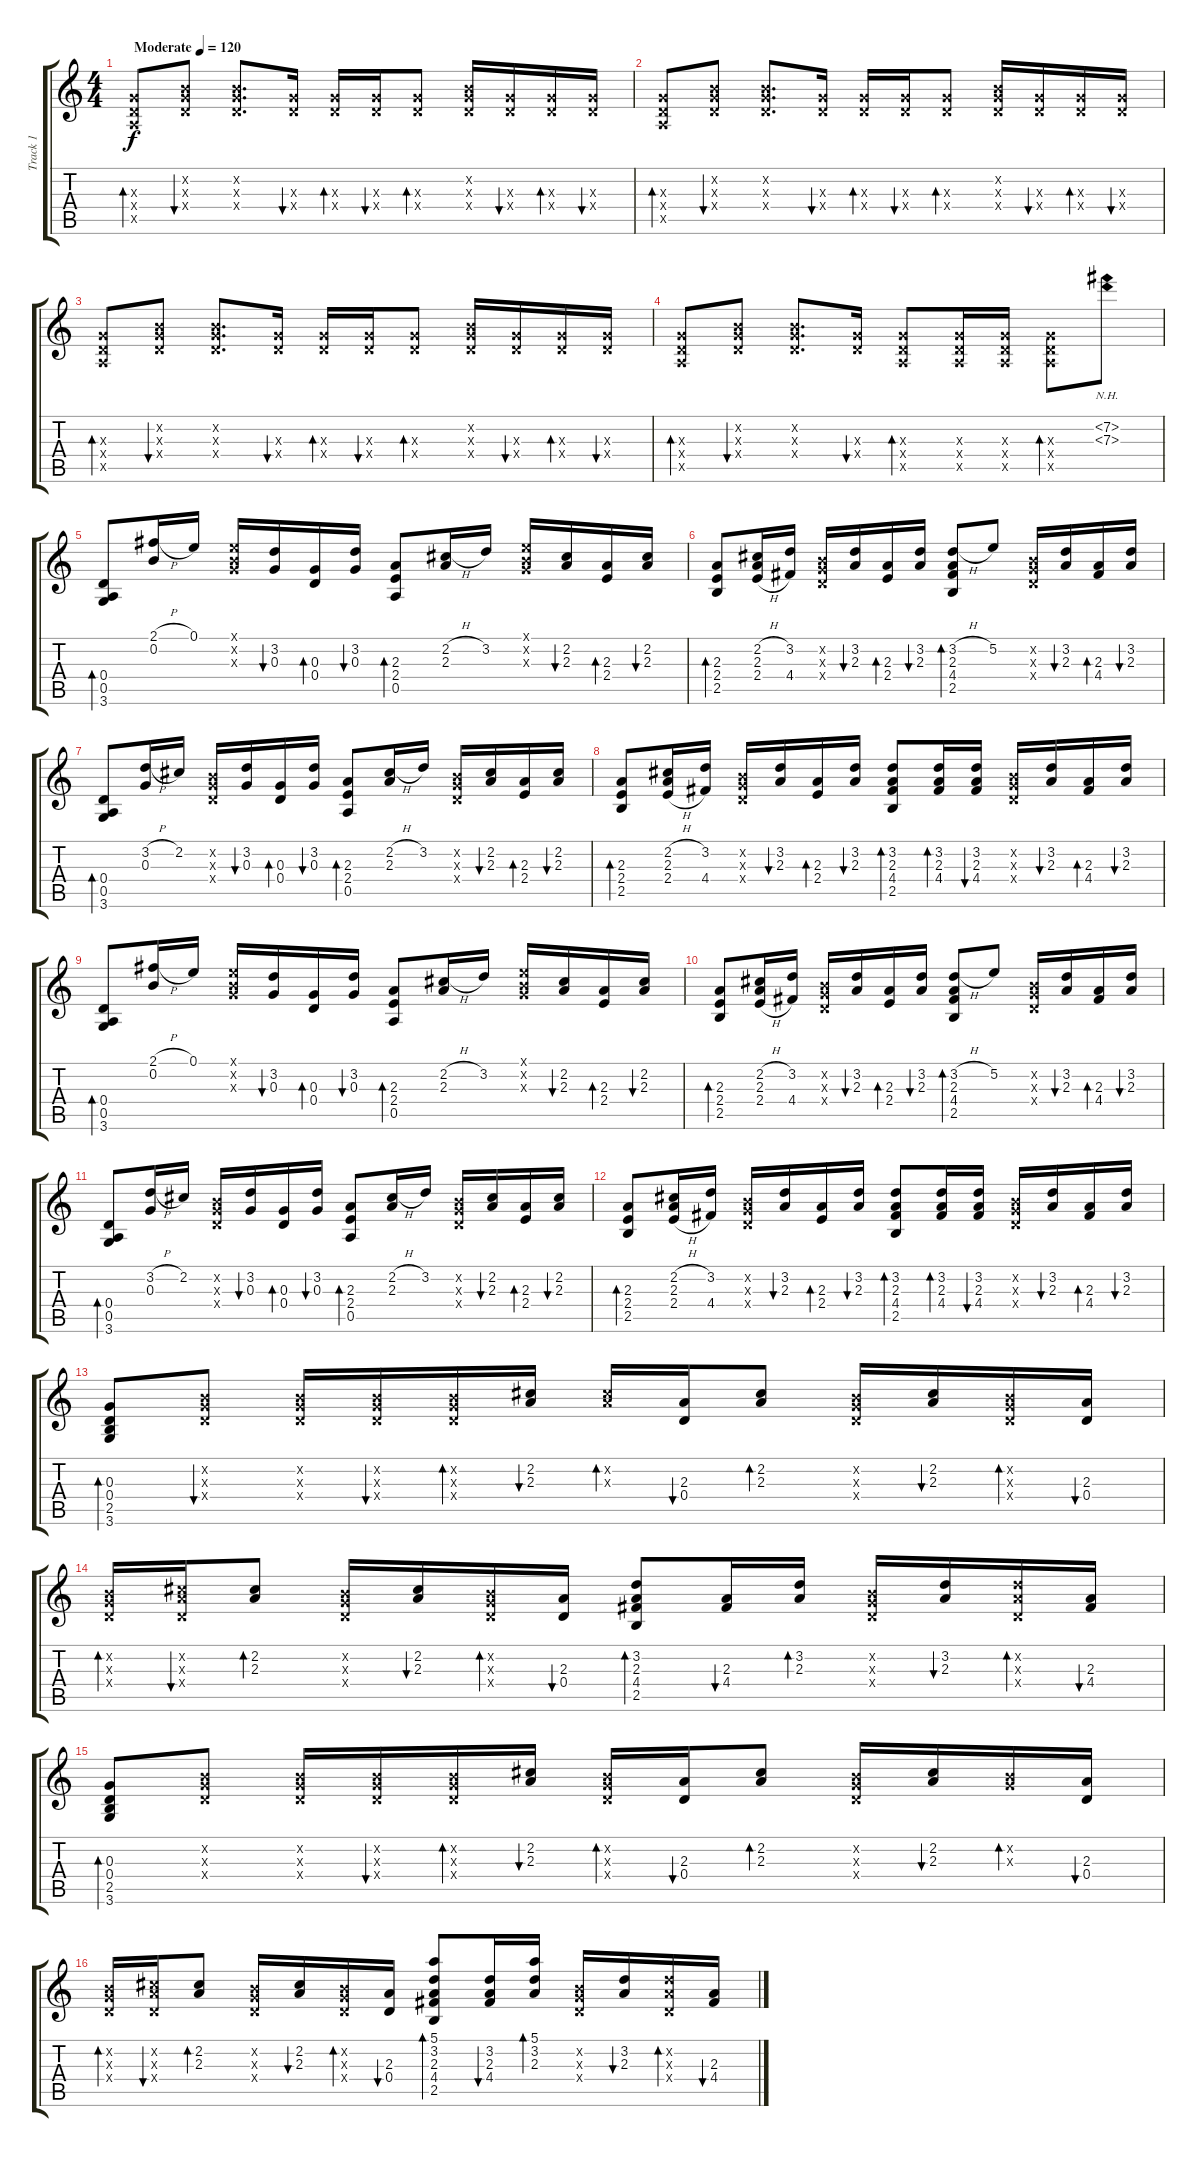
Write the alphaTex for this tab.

\track ("Track 1" "Track 1") {instrument acousticguitarsteel}
\staff {score tabs}
\tuning (E4 B3 G3 D3 A2 E2) {hide}
\ts (4 4)
\tempo (120 "Moderate")
\clef g2
\ks c
(0.3{x} 0.4{x} 0.5{x}).8{bd 60 dy f instrument acousticguitarsteel} (0.2{x} 0.3{x} 0.4{x}).8{bu 60} (0.2{x} 0.3{x} 0.4{x}).8{d} (0.3{x} 0.4{x}).16{bu 60} (0.3{x} 0.4{x}).16{bd 60} (0.3{x} 0.4{x}).16{bu 60} (0.3{x} 0.4{x}).8{bd 60} (0.2{x} 0.3{x} 0.4{x}).16 (0.3{x} 0.4{x}).16{bu 60} (0.3{x} 0.4{x}).16{bd 60} (0.3{x} 0.4{x}).16{bu 60} |
(0.3{x} 0.4{x} 0.5{x}).8{bd 60} (0.2{x} 0.3{x} 0.4{x}).8{bu 60} (0.2{x} 0.3{x} 0.4{x}).8{d} (0.3{x} 0.4{x}).16{bu 60} (0.3{x} 0.4{x}).16{bd 60} (0.3{x} 0.4{x}).16{bu 60} (0.3{x} 0.4{x}).8{bd 60} (0.2{x} 0.3{x} 0.4{x}).16 (0.3{x} 0.4{x}).16{bu 60} (0.3{x} 0.4{x}).16{bd 60} (0.3{x} 0.4{x}).16{bu 60} |
(0.3{x} 0.4{x} 0.5{x}).8{bd 60} (0.2{x} 0.3{x} 0.4{x}).8{bu 60} (0.2{x} 0.3{x} 0.4{x}).8{d} (0.3{x} 0.4{x}).16{bu 60} (0.3{x} 0.4{x}).16{bd 60} (0.3{x} 0.4{x}).16{bu 60} (0.3{x} 0.4{x}).8{bd 60} (0.2{x} 0.3{x} 0.4{x}).16 (0.3{x} 0.4{x}).16{bu 60} (0.3{x} 0.4{x}).16{bd 60} (0.3{x} 0.4{x}).16{bu 60} |
(0.3{x} 0.4{x} 0.5{x}).8{bd 60} (0.2{x} 0.3{x} 0.4{x}).8{bu 60} (0.2{x} 0.3{x} 0.4{x}).8{d} (0.3{x} 0.4{x}).16{bu 60} (0.3{x} 0.4{x} 0.5{x}).8{bd 60} (0.3{x} 0.4{x} 0.5{x}).16 (0.3{x} 0.4{x} 0.5{x}).16 (0.3{x} 0.4{x} 0.5{x}).8{bd 60} (7.2{nh} 7.3{nh}).8 |
(0.4 0.5 3.6).8{bd 60} (2.1{h} 0.2).16 0.1.16 (0.1{x} 0.2{x} 0.3{x}).16 (3.2 0.3).16{bu 60} (0.3 0.4).16{bd 60} (3.2 0.3).16{bu 60} (2.3 2.4 0.5).8{bd 60} (2.2{h} 2.3).16 3.2.16 (0.1{x} 0.2{x} 0.3{x}).16 (2.2 2.3).16{bu 60} (2.3 2.4).16{bd 60} (2.2 2.3).16{bu 60} |
(2.3 2.4 2.5).8{bd 60} (2.2{h} 2.3 2.4{h}).16 (3.2 4.4).16 (0.2{x} 0.3{x} 0.4{x}).16 (3.2 2.3).16{bu 60} (2.3 2.4).16{bd 60} (3.2 2.3).16{bu 60} (3.2{h} 2.3 4.4 2.5).8{bd 60} 5.2.8 (0.2{x} 0.3{x} 0.4{x}).16 (3.2 2.3).16{bu 60} (2.3 4.4).16{bd 60} (3.2 2.3).16{bu 60} |
(0.4 0.5 3.6).8{bd 60} (3.2{h} 0.3).16 2.2.16 (0.2{x} 0.3{x} 0.4{x}).16 (3.2 0.3).16{bu 60} (0.3 0.4).16{bd 60} (3.2 0.3).16{bu 60} (2.3 2.4 0.5).8{bd 60} (2.2{h} 2.3).16 3.2.16 (0.2{x} 0.3{x} 0.4{x}).16 (2.2 2.3).16{bu 60} (2.3 2.4).16{bd 60} (2.2 2.3).16{bu 60} |
(2.3 2.4 2.5).8{bd 60} (2.2{h} 2.3 2.4{h}).16 (3.2 4.4).16 (0.2{x} 0.3{x} 0.4{x}).16 (3.2 2.3).16{bu 60} (2.3 2.4).16{bd 60} (3.2 2.3).16{bu 60} (3.2 2.3 4.4 2.5).8{bd 60} (3.2 2.3 4.4).16{bd 60} (3.2 2.3 4.4).16{bu 60} (0.2{x} 0.3{x} 0.4{x}).16 (3.2 2.3).16{bu 60} (2.3 4.4).16{bd 60} (3.2 2.3).16{bu 60} |
(0.4 0.5 3.6).8{bd 60} (2.1{h} 0.2).16 0.1.16 (0.1{x} 0.2{x} 0.3{x}).16 (3.2 0.3).16{bu 60} (0.3 0.4).16{bd 60} (3.2 0.3).16{bu 60} (2.3 2.4 0.5).8{bd 60} (2.2{h} 2.3).16 3.2.16 (0.1{x} 0.2{x} 0.3{x}).16 (2.2 2.3).16{bu 60} (2.3 2.4).16{bd 60} (2.2 2.3).16{bu 60} |
(2.3 2.4 2.5).8{bd 60} (2.2{h} 2.3 2.4{h}).16 (3.2 4.4).16 (0.2{x} 0.3{x} 0.4{x}).16 (3.2 2.3).16{bu 60} (2.3 2.4).16{bd 60} (3.2 2.3).16{bu 60} (3.2{h} 2.3 4.4 2.5).8{bd 60} 5.2.8 (0.2{x} 0.3{x} 0.4{x}).16 (3.2 2.3).16{bu 60} (2.3 4.4).16{bd 60} (3.2 2.3).16{bu 60} |
(0.4 0.5 3.6).8{bd 60} (3.2{h} 0.3).16 2.2.16 (0.2{x} 0.3{x} 0.4{x}).16 (3.2 0.3).16{bu 60} (0.3 0.4).16{bd 60} (3.2 0.3).16{bu 60} (2.3 2.4 0.5).8{bd 60} (2.2{h} 2.3).16 3.2.16 (0.2{x} 0.3{x} 0.4{x}).16 (2.2 2.3).16{bu 60} (2.3 2.4).16{bd 60} (2.2 2.3).16{bu 60} |
(2.3 2.4 2.5).8{bd 60} (2.2{h} 2.3 2.4{h}).16 (3.2 4.4).16 (0.2{x} 0.3{x} 0.4{x}).16 (3.2 2.3).16{bu 60} (2.3 2.4).16{bd 60} (3.2 2.3).16{bu 60} (3.2 2.3 4.4 2.5).8{bd 60} (3.2 2.3 4.4).16{bd 60} (3.2 2.3 4.4).16{bu 60} (0.2{x} 0.3{x} 0.4{x}).16 (3.2 2.3).16{bu 60} (2.3 4.4).16{bd 60} (3.2 2.3).16{bu 60} |
(0.3 0.4 2.5 3.6).8{bd 60} (0.2{x} 0.3{x} 0.4{x}).8{bu 60} (0.2{x} 0.3{x} 0.4{x}).16 (0.2{x} 0.3{x} 0.4{x}).16{bu 60} (0.2{x} 0.3{x} 0.4{x}).16{bd 60} (2.2 2.3).16{bu 60} (2.2{x} 2.3{x}).16{bd 60} (2.3 0.4).16{bu 60} (2.2 2.3).8{bd 60} (0.2{x} 0.3{x} 0.4{x}).16 (2.2 2.3).16{bu 60} (0.2{x} 0.3{x} 0.4{x}).16{bd 60} (2.3 0.4).16{bu 60} |
(0.2{x} 0.3{x} 0.4{x}).16{bd 60} (2.2{x} 2.3{x} 0.4{x}).16{bu 60} (2.2 2.3).8{bd 60} (0.2{x} 0.3{x} 0.4{x}).16 (2.2 2.3).16{bu 60} (0.2{x} 0.3{x} 0.4{x}).16{bd 60} (2.3 0.4).16{bu 60} (3.2 2.3 4.4 2.5).8{bd 60} (2.3 4.4).16{bu 60} (3.2 2.3).16{bd 60} (0.2{x} 0.3{x} 0.4{x}).16 (3.2 2.3).16{bu 60} (3.2{x} 2.3{x} 0.4{x}).16{bd 60} (2.3 4.4).16{bu 60} |
(0.3 0.4 2.5 3.6).8{bd 60} (0.2{x} 0.3{x} 0.4{x}).8 (0.2{x} 0.3{x} 0.4{x}).16 (0.2{x} 0.3{x} 0.4{x}).16{bu 60} (0.2{x} 0.3{x} 0.4{x}).16{bd 60} (2.2 2.3).16{bu 60} (0.2{x} 0.3{x} 0.4{x}).16{bd 60} (2.3 0.4).16{bu 60} (2.2 2.3).8{bd 60} (0.2{x} 0.3{x} 0.4{x}).16 (2.2 2.3).16{bu 60} (0.2{x} 0.3{x}).16{bd 60} (2.3 0.4).16{bu 60} |
(0.2{x} 0.3{x} 0.4{x}).16{bd 60} (2.2{x} 2.3{x} 0.4{x}).16{bu 60} (2.2 2.3).8{bd 60} (0.2{x} 0.3{x} 0.4{x}).16 (2.2 2.3).16{bu 60} (0.2{x} 0.3{x} 0.4{x}).16{bd 60} (2.3 0.4).16{bu 60} (5.1 3.2 2.3 4.4 2.5).8{bd 60} (3.2 2.3 4.4).16{bu 60} (5.1 3.2 2.3).16{bd 60} (0.2{x} 0.3{x} 0.4{x}).16 (3.2 2.3).16{bu 60} (3.2{x} 2.3{x} 0.4{x}).16{bd 60} (2.3 4.4).16{bu 60}
